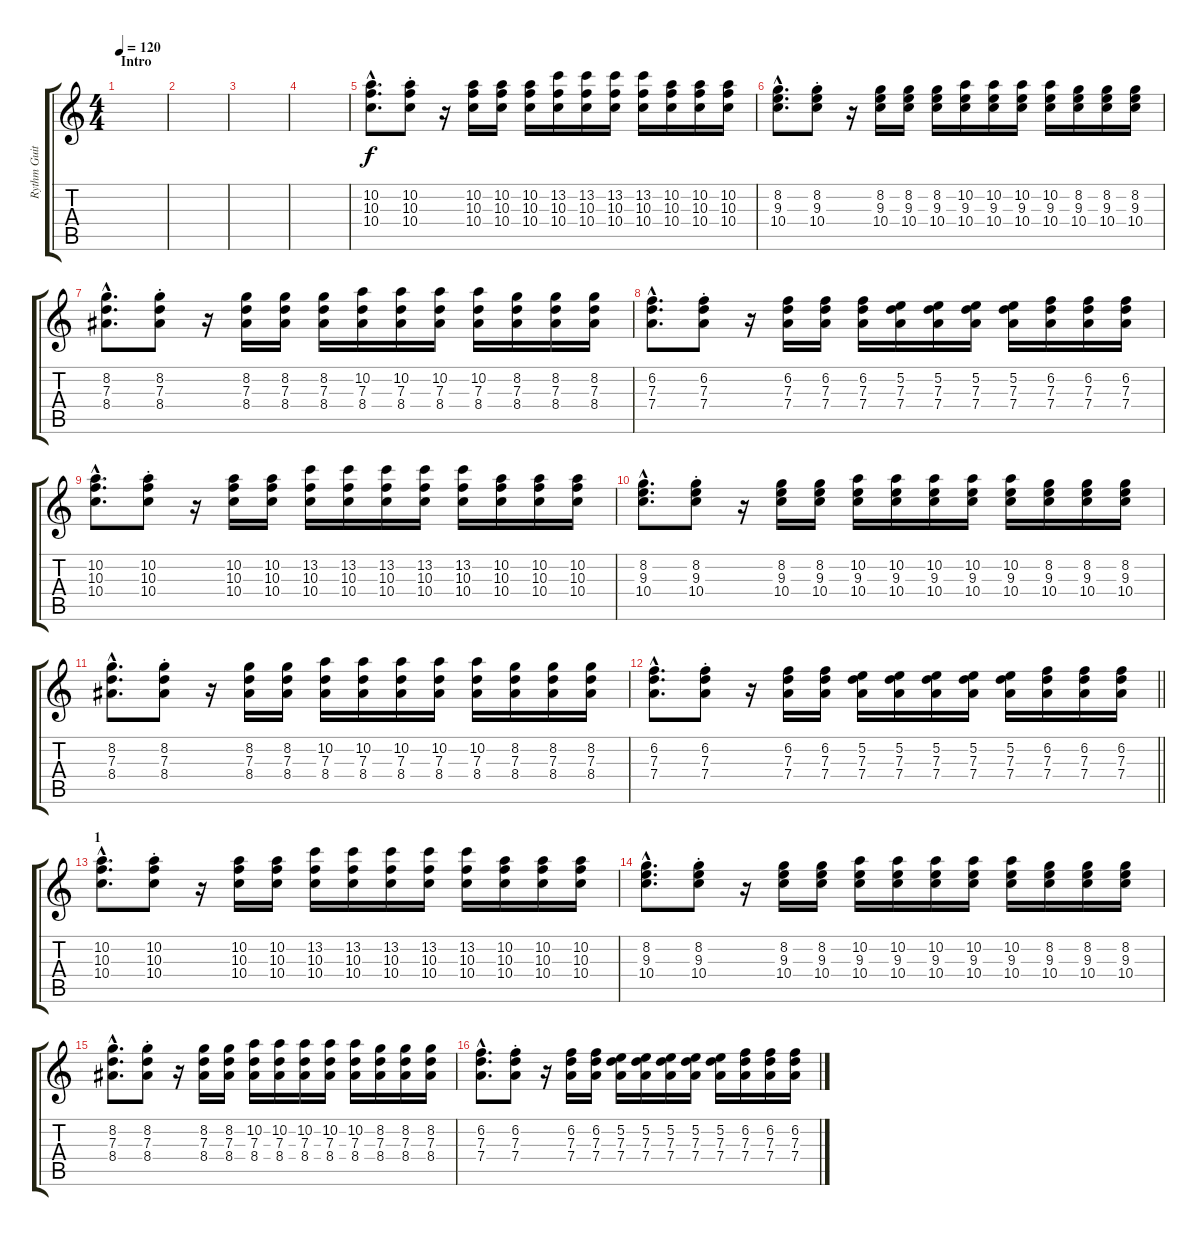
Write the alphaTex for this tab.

\track ("Rythm Guitar" "Rythm Guit") {instrument electricguitarclean}
\staff {score tabs}
\tuning (E4 B3 G3 D3 A2 E2) {hide}
\ts (4 4)
\section ("" "Intro")
\tempo 120
\clef g2
\ks c
|
|
|
|
(10.2{hac} 10.3{hac} 10.4{hac}).8{d} (10.2{st} 10.3{st} 10.4{st}).8 r.16 (10.2 10.3 10.4).16 (10.2 10.3 10.4).16 (10.2 10.3 10.4).16 (13.2 10.3 10.4).16 (13.2 10.3 10.4).16 (13.2 10.3 10.4).16 (13.2 10.3 10.4).16 (10.2 10.3 10.4).16 (10.2 10.3 10.4).16 (10.2 10.3 10.4).16 |
(8.2{hac} 9.3{hac} 10.4{hac}).8{d} (8.2{st} 9.3{st} 10.4{st}).8 r.16 (8.2 9.3 10.4).16 (8.2 9.3 10.4).16 (8.2 9.3 10.4).16 (10.2 9.3 10.4).16 (10.2 9.3 10.4).16 (10.2 9.3 10.4).16 (10.2 9.3 10.4).16 (8.2 9.3 10.4).16 (8.2 9.3 10.4).16 (8.2 9.3 10.4).16 |
(8.2{hac} 7.3{hac} 8.4{hac}).8{d} (8.2{st} 7.3{st} 8.4{st}).8 r.16 (8.2 7.3 8.4).16 (8.2 7.3 8.4).16 (8.2 7.3 8.4).16 (10.2 7.3 8.4).16 (10.2 7.3 8.4).16 (10.2 7.3 8.4).16 (10.2 7.3 8.4).16 (8.2 7.3 8.4).16 (8.2 7.3 8.4).16 (8.2 7.3 8.4).16 |
(6.2{hac} 7.3{hac} 7.4{hac}).8{d} (6.2{st} 7.3{st} 7.4{st}).8 r.16 (6.2 7.3 7.4).16 (6.2 7.3 7.4).16 (6.2 7.3 7.4).16 (5.2 7.3 7.4).16 (5.2 7.3 7.4).16 (5.2 7.3 7.4).16 (5.2 7.3 7.4).16 (6.2 7.3 7.4).16 (6.2 7.3 7.4).16 (6.2 7.3 7.4).16 |
(10.2{hac} 10.3{hac} 10.4{hac}).8{d} (10.2{st} 10.3{st} 10.4{st}).8 r.16 (10.2 10.3 10.4).16 (10.2 10.3 10.4).16 (13.2 10.3 10.4).16 (13.2 10.3 10.4).16 (13.2 10.3 10.4).16 (13.2 10.3 10.4).16 (13.2 10.3 10.4).16 (10.2 10.3 10.4).16 (10.2 10.3 10.4).16 (10.2 10.3 10.4).16 |
(8.2{hac} 9.3{hac} 10.4{hac}).8{d} (8.2{st} 9.3{st} 10.4{st}).8 r.16 (8.2 9.3 10.4).16 (8.2 9.3 10.4).16 (10.2 9.3 10.4).16 (10.2 9.3 10.4).16 (10.2 9.3 10.4).16 (10.2 9.3 10.4).16 (10.2 9.3 10.4).16 (8.2 9.3 10.4).16 (8.2 9.3 10.4).16 (8.2 9.3 10.4).16 |
(8.2{hac} 7.3{hac} 8.4{hac}).8{d} (8.2{st} 7.3{st} 8.4{st}).8 r.16 (8.2 7.3 8.4).16 (8.2 7.3 8.4).16 (10.2 7.3 8.4).16 (10.2 7.3 8.4).16 (10.2 7.3 8.4).16 (10.2 7.3 8.4).16 (10.2 7.3 8.4).16 (8.2 7.3 8.4).16 (8.2 7.3 8.4).16 (8.2 7.3 8.4).16 |
\barLineRight lightlight
(6.2{hac} 7.3{hac} 7.4{hac}).8{d} (6.2{st} 7.3{st} 7.4{st}).8 r.16 (6.2 7.3 7.4).16 (6.2 7.3 7.4).16 (5.2 7.3 7.4).16 (5.2 7.3 7.4).16 (5.2 7.3 7.4).16 (5.2 7.3 7.4).16 (5.2 7.3 7.4).16 (6.2 7.3 7.4).16 (6.2 7.3 7.4).16 (6.2 7.3 7.4).16 |
\section ("" "1")
(10.2{hac} 10.3{hac} 10.4{hac}).8{d} (10.2{st} 10.3{st} 10.4{st}).8 r.16 (10.2 10.3 10.4).16 (10.2 10.3 10.4).16 (13.2 10.3 10.4).16 (13.2 10.3 10.4).16 (13.2 10.3 10.4).16 (13.2 10.3 10.4).16 (13.2 10.3 10.4).16 (10.2 10.3 10.4).16 (10.2 10.3 10.4).16 (10.2 10.3 10.4).16 |
(8.2{hac} 9.3{hac} 10.4{hac}).8{d} (8.2{st} 9.3{st} 10.4{st}).8 r.16 (8.2 9.3 10.4).16 (8.2 9.3 10.4).16 (10.2 9.3 10.4).16 (10.2 9.3 10.4).16 (10.2 9.3 10.4).16 (10.2 9.3 10.4).16 (10.2 9.3 10.4).16 (8.2 9.3 10.4).16 (8.2 9.3 10.4).16 (8.2 9.3 10.4).16 |
(8.2{hac} 7.3{hac} 8.4{hac}).8{d} (8.2{st} 7.3{st} 8.4{st}).8 r.16 (8.2 7.3 8.4).16 (8.2 7.3 8.4).16 (10.2 7.3 8.4).16 (10.2 7.3 8.4).16 (10.2 7.3 8.4).16 (10.2 7.3 8.4).16 (10.2 7.3 8.4).16 (8.2 7.3 8.4).16 (8.2 7.3 8.4).16 (8.2 7.3 8.4).16 |
(6.2{hac} 7.3{hac} 7.4{hac}).8{d} (6.2{st} 7.3{st} 7.4{st}).8 r.16 (6.2 7.3 7.4).16 (6.2 7.3 7.4).16 (5.2 7.3 7.4).16 (5.2 7.3 7.4).16 (5.2 7.3 7.4).16 (5.2 7.3 7.4).16 (5.2 7.3 7.4).16 (6.2 7.3 7.4).16 (6.2 7.3 7.4).16 (6.2 7.3 7.4).16
